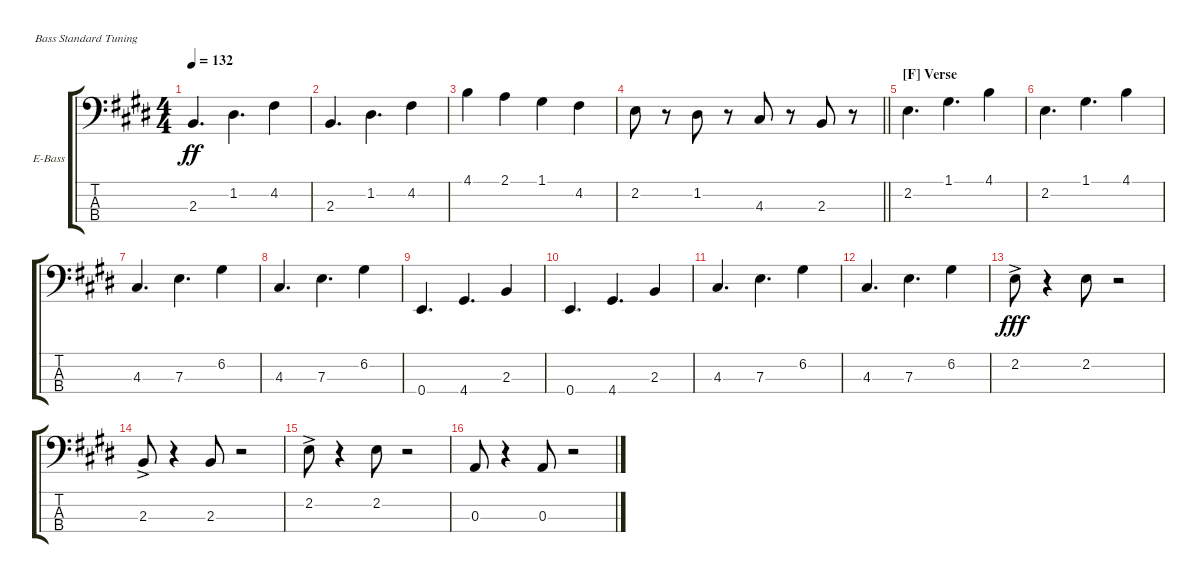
\defaultSystemsLayout 4
\bracketExtendMode groupsimilarinstruments
\firstSystemTrackNameOrientation horizontal
\otherSystemsTrackNameOrientation horizontal
\track ("Electric Bass" "E-Bass") {instrument electricbassfinger}
\staff {score tabs}
\tuning (G2 D2 A1 E1)
\ts (4 4)
\tempo 132
\clef f4
\scale
0.333333
\ks e
2.3.4{d dy ff} 1.2.4{d} 4.2.4 |
\scale
0.333333 2.3.4{d} 1.2.4{d} 4.2.4 |
\scale
0.333333 4.1.4 2.1.4 1.1.4 4.2.4 |
\scale
0.333333
\barLineRight lightlight
2.2.8 r.8 1.2.8 r.8 4.3.8 r.8 2.3.8 r.8 |
\section ("F" "Verse")
\scale
0.333333 2.2.4{d} 1.1.4{d} 4.1.4 |
\scale
0.333333 2.2.4{d} 1.1.4{d} 4.1.4 |
\scale
0.333333 4.3.4{d} 7.3.4{d} 6.2.4 |
\scale
0.333333 4.3.4{d} 7.3.4{d} 6.2.4 |
\scale
0.333333 0.4.4{d} 4.4.4{d} 2.3.4 |
\scale
0.333333 0.4.4{d} 4.4.4{d} 2.3.4 |
\scale
0.333333 4.3.4{d} 7.3.4{d} 6.2.4 |
\scale
0.333333 4.3.4{d} 7.3.4{d} 6.2.4 |
\scale
0.333333 2.2{ac}.8{dy fff} r.4 2.2.8 r.2 |
\scale
0.333333 2.3{ac}.8 r.4 2.3.8 r.2 |
\scale
0.333333 2.2{ac}.8 r.4 2.2.8 r.2 |
\scale
0.333333 0.3.8 r.4 0.3.8 r.2
